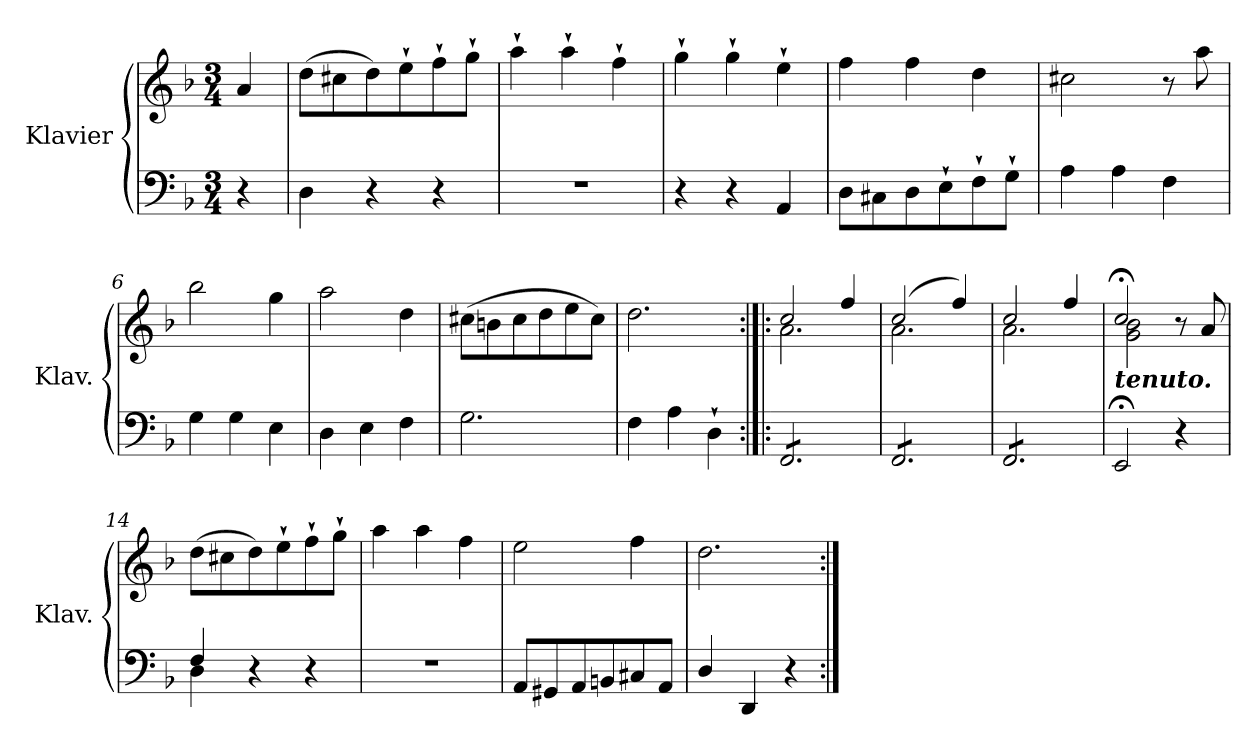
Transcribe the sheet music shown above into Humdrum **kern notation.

**kern	**kern
*part1	*part1
*staff2	*staff1
*I"Klavier	*
*I'Klav.	*
*clefF4	*clefG2
*k[b-]	*k[b-]
*M3/4	*M3/4
=	=
4r	4a/
=1	=1
4D\	(8dd\L
.	8cc#X\
4r	8dd\)
.	8ee`\
4r	8ff`\
.	8gg`\J
=2	=2
2.r	4aa`\
.	4aa`\
.	4ff`\
!!LO:LB:g=z
=3	=3
4r	4gg`\
4r	4gg`\
4AA/	4ee`\
=4	=4
8D\L	4ff\
8C#X\	.
8D\	4ff\
8E`\	.
8F`\	4dd\
8G`\J	.
=5	=5
4A\	2cc#X\
4A\	.
4F\	8r
.	8aa\
!!LO:LB:g=z
=6	=6
4G\	2bb-\
4G\	.
4E\	4gg\
=7	=7
4D\	2aa\
4E\	.
4F\	4dd\
=8	=8
2.G\	(8cc#X\L
.	8bn\
.	8cc#\
.	8dd\
.	8ee\
.	8cc#\J)
=9	=9
4F\	2.dd\
4A\	.
4D`\	.
!!LO:LB:g=z
=10:|!|:	=10:|!|:
*	*^
*tremolo	*	*
8FF/L	2cc/	2.a\
8FF/	.	.
8FF/	.	.
8FF/	.	.
8FF/	4ff/	.
8FF/J	.	.
=11	=11	=11
8FF/L	(2cc/	2.a\
8FF/	.	.
8FF/	.	.
8FF/	.	.
8FF/	4ff/)	.
8FF/J	.	.
=12	=12	=12
8FF/L	2cc/	2.a\
8FF/	.	.
8FF/	.	.
8FF/	.	.
8FF/	4ff/	.
8FF/J	.	.
*Xtremolo	*	*
=13	=13	=13
!	!LO:TX:b:Bi:t=tenuto.	!
2EE;/	2cc;</	2g\ 2b-\
4r	8r	4ryy
.	8a/	.
*	*v	*v
!!LO:LB:g=z
=14	=14
*^	*
4F/	4D\	(8dd\L
.	.	8cc#X\
4r	2ryy	8dd\)
.	.	8ee`\
4r	.	8ff`\
.	.	8gg`\J
*v	*v	*
=15	=15
2.r	4aa\
.	4aa\
.	4ff\
=16	=16
8AA/L	2ee\
8GG#X/	.
8AA/	.
8BBn/	.
8C#X/	4ff\
8AA/J	.
!!LO:LB:g=z
=17	=17
4D/	2.dd\
4DD/	.
4r	.
=:|!	=:|!
*-	*-
